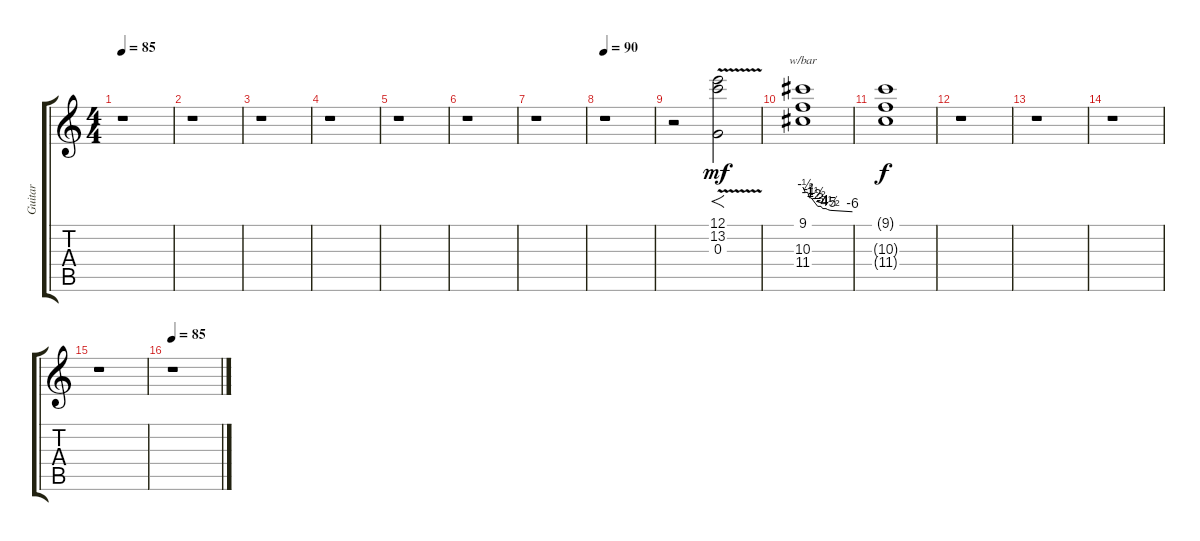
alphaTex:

\track ("Guitar" "Guitar") {instrument acousticguitarsteel}
\staff {score tabs}
\tuning (E4 B3 G3 D3 A2 E2) {hide}
\ts (4 4)
\tempo 85
\clef g2
\ks c
r.1{dy mp} |
r.1 |
r.1 |
r.1 |
r.1 |
r.1 |
r.1 |
\tempo 90
r.1 |
r.2{instrument overdrivenguitar} (12.1{v} 13.2{v} 0.3{v}).2{f dy mf} |
(9.1 10.3 11.4).1{tbe (custom default 0 0 3 -2 6 -2 8 -4 10 -4 13 -6 15 -8 18 -12 22 -12 24 -16 28 -16 30 -18 33 -20 60 -24) volume 0} |
(9.1{t} 10.3{t} 11.4{t}).1{dy f} |
r.1 |
r.1 |
r.1 |
r.1 |
\tempo 85
r.1
